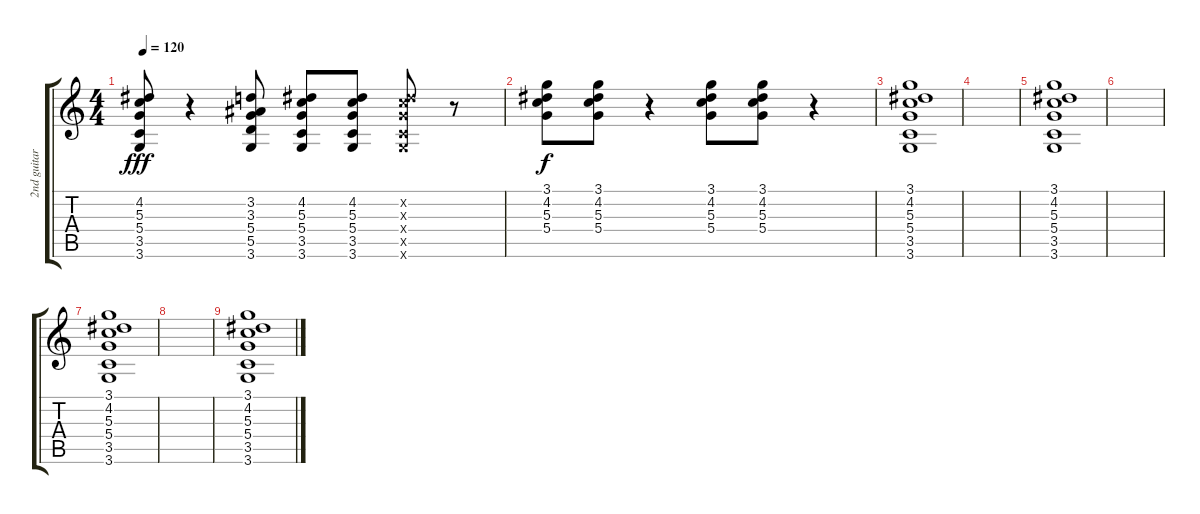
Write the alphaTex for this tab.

\track ("2nd guitar" "2nd guitar") {instrument acousticguitarsteel}
\staff {score tabs}
\tuning (E4 B3 G3 D3 A2 E2) {hide}
\ts (4 4)
\tempo 120
\clef g2
\ks c
(4.2 5.3 5.4 3.5 3.6).8{dy fff} r.4 (3.2 3.3 5.4 5.5 3.6).8 (4.2 5.3 5.4 3.5 3.6).8 (4.2 5.3 5.4 3.5 3.6).8 (4.2{x} 5.3{x} 5.4{x} 3.5{x} 3.6{x}).8 r.8 |
(3.1 4.2 5.3 5.4).8{dy f} (3.1 4.2 5.3 5.4).8 r.4 (3.1 4.2 5.3 5.4).8 (3.1 4.2 5.3 5.4).8 r.4 |
(3.1 4.2 5.3 5.4 3.5 3.6).1 |
|
(3.1 4.2 5.3 5.4 3.5 3.6).1 |
|
(3.1 4.2 5.3 5.4 3.5 3.6).1 |
|
(3.1 4.2 5.3 5.4 3.5 3.6).1
